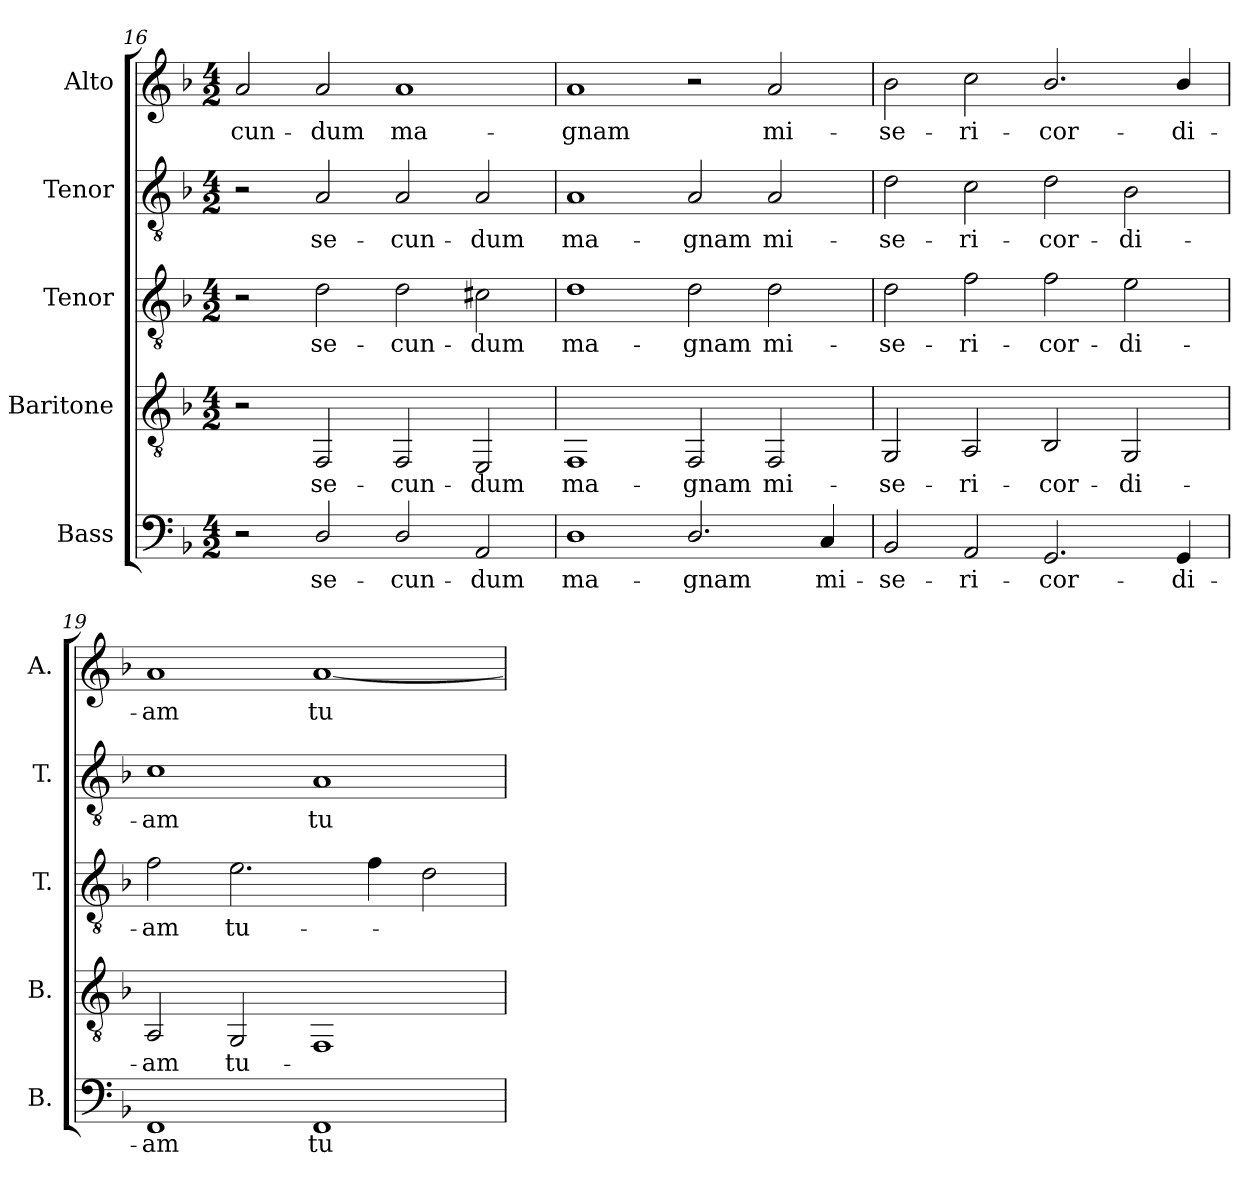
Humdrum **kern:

**kern	**text	**kern	**text	**kern	**text	**kern	**text	**kern	**text
*part5	*part5	*part4	*part4	*part3	*part3	*part2	*part2	*part1	*part1
*staff5	*staff5	*staff4	*staff4	*staff3	*staff3	*staff2	*staff2	*staff1	*staff1
*I"Bass	*	*I"Baritone	*	*I"Tenor	*	*I"Tenor	*	*I"Alto	*
*I'B.	*	*I'B.	*	*I'T.	*	*I'T.	*	*I'A.	*
*clefF4	*	*clefGv2	*	*clefGv2	*	*clefGv2	*	*clefG2	*
*	*	*	*	*ITrd7c12	*	*ITrd7c12	*	*	*
*k[b-]	*	*k[b-]	*	*k[b-]	*	*k[b-]	*	*k[b-]	*
*F:	*	*F:	*	*F:	*	*F:	*	*F:	*
*M4/2	*	*M4/2	*	*M4/2	*	*M4/2	*	*M4/2	*
=16	=16	=16	=16	=16	=16	=16	=16	=16	=16
!	!	!	!	!	!	!	!	!	!LO:LY:b:color=#000000
2r	.	2r	.	2r	.	2r	.	2ai/	-cun-
!	!LO:LY:b:color=#000000	!	!	!	!	!	!	!	!
!	!	!	!LO:LY:b:color=#000000	!	!	!	!	!	!
!	!	!	!	!	!LO:LY:b:color=#000000	!	!	!	!
!	!	!	!	!	!	!	!LO:LY:b:color=#000000	!	!
!	!	!	!	!	!	!	!	!	!LO:LY:b:color=#000000
2Di/	se-	2FFi/	se-	2Di\	se-	2AAi/	se-	2ai/	-dum
!	!LO:LY:b:color=#000000	!	!	!	!	!	!	!	!
!	!	!	!LO:LY:b:color=#000000	!	!	!	!	!	!
!	!	!	!	!	!LO:LY:b:color=#000000	!	!	!	!
!	!	!	!	!	!	!	!LO:LY:b:color=#000000	!	!
!	!	!	!	!	!	!	!	!	!LO:LY:b:color=#000000
2Di/	-cun-	2FFi/	-cun-	2Di\	-cun-	2AAi/	-cun-	1ai	ma-
!	!LO:LY:b:color=#000000	!	!	!	!	!	!	!	!
!	!	!	!LO:LY:b:color=#000000	!	!	!	!	!	!
!	!	!	!	!	!LO:LY:b:color=#000000	!	!	!	!
!	!	!	!	!	!	!	!LO:LY:b:color=#000000	!	!
2AAi/	-dum	2EEi/	-dum	2C#Xi\	-dum	2AAi/	-dum	.	.
=17	=17	=17	=17	=17	=17	=17	=17	=17	=17
!	!LO:LY:b:color=#000000	!	!	!	!	!	!	!	!
!	!	!	!LO:LY:b:color=#000000	!	!	!	!	!	!
!	!	!	!	!	!LO:LY:b:color=#000000	!	!	!	!
!	!	!	!	!	!	!	!LO:LY:b:color=#000000	!	!
!	!	!	!	!	!	!	!	!	!LO:LY:b:color=#000000
1Di	ma-	1FFi	ma-	1Di	ma-	1AAi	ma-	1ai	-gnam
!	!LO:LY:b:color=#000000	!	!	!	!	!	!	!	!
!	!	!	!LO:LY:b:color=#000000	!	!	!	!	!	!
!	!	!	!	!	!LO:LY:b:color=#000000	!	!	!	!
!	!	!	!	!	!	!	!LO:LY:b:color=#000000	!	!
2.Di/	-gnam	2FFi/	-gnam	2Di\	-gnam	2AAi/	-gnam	2r	.
!	!	!	!LO:LY:b:color=#000000	!	!	!	!	!	!
!	!	!	!	!	!LO:LY:b:color=#000000	!	!	!	!
!	!	!	!	!	!	!	!LO:LY:b:color=#000000	!	!
!	!	!	!	!	!	!	!	!	!LO:LY:b:color=#000000
.	.	2FFi/	mi-	2Di\	mi-	2AAi/	mi-	2ai/	mi-
!	!LO:LY:b:color=#000000	!	!	!	!	!	!	!	!
4Ci/	mi-	.	.	.	.	.	.	.	.
!!LO:PB:g=z
=18	=18	=18	=18	=18	=18	=18	=18	=18	=18
!	!LO:LY:b:color=#000000	!	!	!	!	!	!	!	!
!	!	!	!LO:LY:b:color=#000000	!	!	!	!	!	!
!	!	!	!	!	!LO:LY:b:color=#000000	!	!	!	!
!	!	!	!	!	!	!	!LO:LY:b:color=#000000	!	!
!	!	!	!	!	!	!	!	!	!LO:LY:b:color=#000000
2BB-i/	-se-	2GGi/	-se-	2Di\	-se-	2Di\	-se-	2b-i\	-se-
!	!LO:LY:b:color=#000000	!	!	!	!	!	!	!	!
!	!	!	!LO:LY:b:color=#000000	!	!	!	!	!	!
!	!	!	!	!	!LO:LY:b:color=#000000	!	!	!	!
!	!	!	!	!	!	!	!LO:LY:b:color=#000000	!	!
!	!	!	!	!	!	!	!	!	!LO:LY:b:color=#000000
2AAi/	-ri-	2AAi/	-ri-	2Fi\	-ri-	2Ci\	-ri-	2cci\	-ri-
!	!LO:LY:b:color=#000000	!	!	!	!	!	!	!	!
!	!	!	!LO:LY:b:color=#000000	!	!	!	!	!	!
!	!	!	!	!	!LO:LY:b:color=#000000	!	!	!	!
!	!	!	!	!	!	!	!LO:LY:b:color=#000000	!	!
!	!	!	!	!	!	!	!	!	!LO:LY:b:color=#000000
2.GGi/	-cor-	2BB-i/	-cor-	2Fi\	-cor-	2Di\	-cor-	2.b-i/	-cor-
!	!	!	!LO:LY:b:color=#000000	!	!	!	!	!	!
!	!	!	!	!	!LO:LY:b:color=#000000	!	!	!	!
!	!	!	!	!	!	!	!LO:LY:b:color=#000000	!	!
.	.	2GGi/	-di-	2Ei\	-di-	2BB-i\	-di-	.	.
!	!LO:LY:b:color=#000000	!	!	!	!	!	!	!	!
!	!	!	!	!	!	!	!	!	!LO:LY:b:color=#000000
4GGi/	-di-	.	.	.	.	.	.	4b-i/	-di-
=19	=19	=19	=19	=19	=19	=19	=19	=19	=19
!	!LO:LY:b:color=#000000	!	!	!	!	!	!	!	!
!	!	!	!LO:LY:b:color=#000000	!	!	!	!	!	!
!	!	!	!	!	!LO:LY:b:color=#000000	!	!	!	!
!	!	!	!	!	!	!	!LO:LY:b:color=#000000	!	!
!	!	!	!	!	!	!	!	!	!LO:LY:b:color=#000000
1FFi	-am	2AAi/	-am	2Fi\	-am	1Ci	-am	1ai	-am
!	!	!	!LO:LY:b:color=#000000	!	!	!	!	!	!
!	!	!	!	!	!LO:LY:b:color=#000000	!	!	!	!
.	.	2GGi/	tu-	2.Ei\	tu-	.	.	.	.
!	!LO:LY:b:color=#000000	!	!	!	!	!	!	!	!
!	!	!	!	!	!	!	!LO:LY:b:color=#000000	!	!
!	!	!	!	!	!	!	!	!	!LO:LY:b:color=#000000
1FFi	tu-	1FFi	.	.	.	1AAi	tu-	[1ai	tu-
.	.	.	.	4Fi\	.	.	.	.	.
.	.	.	.	2Di\	.	.	.	.	.
=	=	=	=	=	=	=	=	=	=
*-	*-	*-	*-	*-	*-	*-	*-	*-	*-
